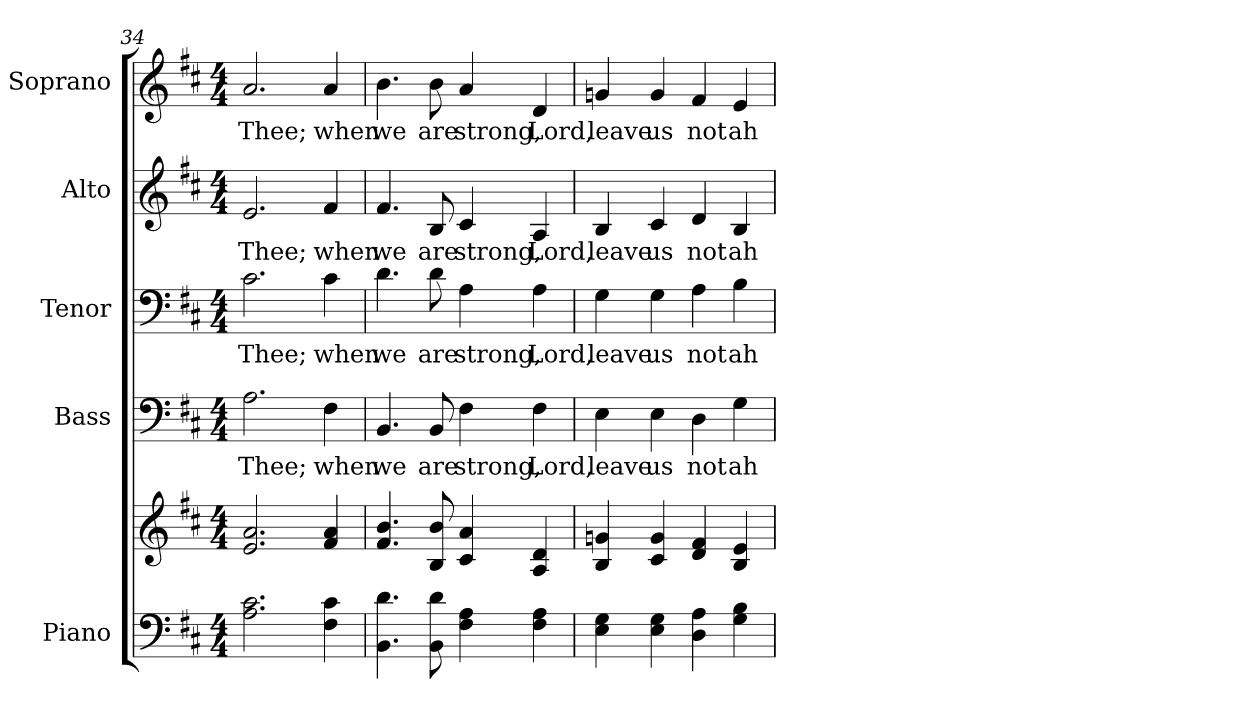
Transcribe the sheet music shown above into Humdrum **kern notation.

**kern	**kern	**kern	**text	**kern	**text	**kern	**text	**kern	**text
*part5	*part5	*part4	*part4	*part3	*part3	*part2	*part2	*part1	*part1
*staff6	*staff5	*staff4	*staff4	*staff3	*staff3	*staff2	*staff2	*staff1	*staff1
*I"Piano	*	*I"Bass	*	*I"Tenor	*	*I"Alto	*	*I"Soprano	*
*I'Pno.	*	*I'B.	*	*I'T.	*	*I'A.	*	*I'S.	*
*clefF4	*clefG2	*clefF4	*	*clefF4	*	*clefG2	*	*clefG2	*
*k[f#c#]	*k[f#c#]	*k[f#c#]	*	*k[f#c#]	*	*k[f#c#]	*	*k[f#c#]	*
*D:	*D:	*D:	*	*D:	*	*D:	*	*D:	*
*M4/4	*M4/4	*M4/4	*	*M4/4	*	*M4/4	*	*M4/4	*
=34	=34	=34	=34	=34	=34	=34	=34	=34	=34
!	!	!	!LO:LY:b:color=#000000	!	!	!	!	!	!
!	!	!	!	!	!LO:LY:b:color=#000000	!	!	!	!
!	!	!	!	!	!	!	!LO:LY:b:color=#000000	!	!
!	!	!	!	!	!	!	!	!	!LO:LY:b:color=#000000
2.Ai\ 2.c#i	2.ei/ 2.ai	2.Ai\	Thee;	2.c#i\	Thee;	2.ei/	Thee;	2.ai/	Thee;
!	!	!	!LO:LY:b:color=#000000	!	!	!	!	!	!
!	!	!	!	!	!LO:LY:b:color=#000000	!	!	!	!
!	!	!	!	!	!	!	!LO:LY:b:color=#000000	!	!
!	!	!	!	!	!	!	!	!	!LO:LY:b:color=#000000
4F#i\ 4c#i	4f#i/ 4ai	4F#i\	when	4c#i\	when	4f#i/	when	4ai/	when
=35	=35	=35	=35	=35	=35	=35	=35	=35	=35
!	!	!	!LO:LY:b:color=#000000	!	!	!	!	!	!
!	!	!	!	!	!LO:LY:b:color=#000000	!	!	!	!
!	!	!	!	!	!	!	!LO:LY:b:color=#000000	!	!
!	!	!	!	!	!	!	!	!	!LO:LY:b:color=#000000
4.BBi\ 4.di	4.f#i/ 4.bi	4.BBi/	we	4.di\	we	4.f#i/	we	4.bi\	we
!	!	!	!LO:LY:b:color=#000000	!	!	!	!	!	!
!	!	!	!	!	!LO:LY:b:color=#000000	!	!	!	!
!	!	!	!	!	!	!	!LO:LY:b:color=#000000	!	!
!	!	!	!	!	!	!	!	!	!LO:LY:b:color=#000000
8BBi\ 8di	8Bi/ 8bi	8BBi/	are	8di\	are	8Bi/	are	8bi\	are
!	!	!	!LO:LY:b:color=#000000	!	!	!	!	!	!
!	!	!	!	!	!LO:LY:b:color=#000000	!	!	!	!
!	!	!	!	!	!	!	!LO:LY:b:color=#000000	!	!
!	!	!	!	!	!	!	!	!	!LO:LY:b:color=#000000
4F#i\ 4Ai	4c#i/ 4ai	4F#i\	strong,	4Ai\	strong,	4c#i/	strong,	4ai/	strong,
!	!	!	!LO:LY:b:color=#000000	!	!	!	!	!	!
!	!	!	!	!	!LO:LY:b:color=#000000	!	!	!	!
!	!	!	!	!	!	!	!LO:LY:b:color=#000000	!	!
!	!	!	!	!	!	!	!	!	!LO:LY:b:color=#000000
4F#i\ 4Ai	4Ai/ 4di	4F#i\	Lord,	4Ai\	Lord,	4Ai/	Lord,	4di/	Lord,
!!LO:LB:g=z
=36	=36	=36	=36	=36	=36	=36	=36	=36	=36
!	!	!	!LO:LY:b:color=#000000	!	!	!	!	!	!
!	!	!	!	!	!LO:LY:b:color=#000000	!	!	!	!
!	!	!	!	!	!	!	!LO:LY:b:color=#000000	!	!
!	!	!	!	!	!	!	!	!	!LO:LY:b:color=#000000
4Ei\ 4Gi	4Bi/ 4gni	4Ei\	leave	4Gi\	leave	4Bi/	leave	4gni/	leave
!	!	!	!LO:LY:b:color=#000000	!	!	!	!	!	!
!	!	!	!	!	!LO:LY:b:color=#000000	!	!	!	!
!	!	!	!	!	!	!	!LO:LY:b:color=#000000	!	!
!	!	!	!	!	!	!	!	!	!LO:LY:b:color=#000000
4Ei\ 4Gi	4c#i/ 4gi	4Ei\	us	4Gi\	us	4c#i/	us	4gi/	us
!	!	!	!LO:LY:b:color=#000000	!	!	!	!	!	!
!	!	!	!	!	!LO:LY:b:color=#000000	!	!	!	!
!	!	!	!	!	!	!	!LO:LY:b:color=#000000	!	!
!	!	!	!	!	!	!	!	!	!LO:LY:b:color=#000000
4Di\ 4Ai	4di/ 4f#i	4Di\	not	4Ai\	not	4di/	not	4f#i/	not
!	!	!	!LO:LY:b:color=#000000	!	!	!	!	!	!
!	!	!	!	!	!LO:LY:b:color=#000000	!	!	!	!
!	!	!	!	!	!	!	!LO:LY:b:color=#000000	!	!
!	!	!	!	!	!	!	!	!	!LO:LY:b:color=#000000
4Gi\ 4Bi	4Bi/ 4ei	4Gi\	ah-	4Bi\	ah-	4Bi/	ah-	4ei/	ah-
=	=	=	=	=	=	=	=	=	=
*-	*-	*-	*-	*-	*-	*-	*-	*-	*-
